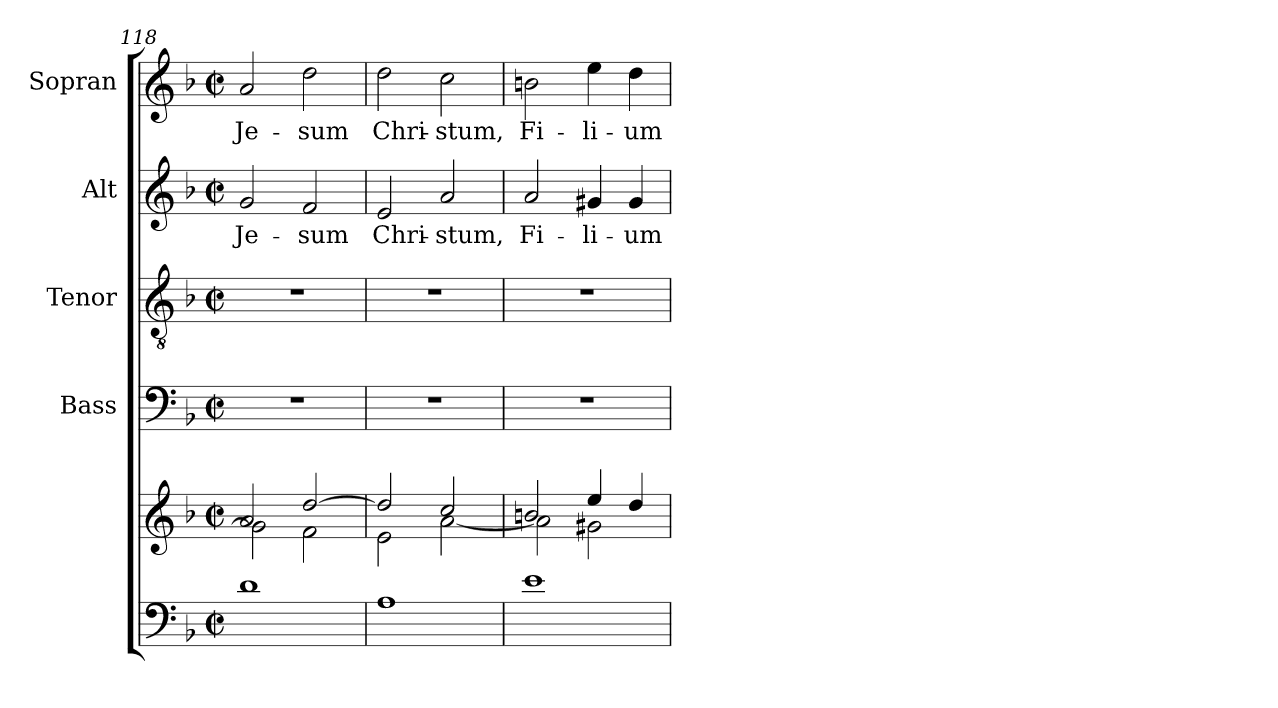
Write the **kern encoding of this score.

**kern	**kern	**kern	**kern	**kern	**text	**kern	**text
*part5	*part5	*part4	*part3	*part2	*part2	*part1	*part1
*staff6	*staff5	*staff4	*staff3	*staff2	*staff2	*staff1	*staff1
*	*	*I"Bass	*I"Tenor	*I"Alt	*	*I"Sopran	*
*	*	*I'B.	*I'T.	*I'A.	*	*I'S.	*
*clefF4	*clefG2	*clefF4	*clefGv2	*clefG2	*	*clefG2	*
*k[b-]	*k[b-]	*k[b-]	*k[b-]	*k[b-]	*	*k[b-]	*
*F:	*F:	*F:	*F:	*F:	*	*F:	*
*M2/2	*M2/2	*M2/2	*M2/2	*M2/2	*	*M2/2	*
*met(c|)	*met(c|)	*met(c|)	*met(c|)	*met(c|)	*	*met(c|)	*
=118	=118	=118	=118	=118	=118	=118	=118
*	*^	*	*	*	*	*	*
!	!	!	!	!	!	!LO:LY:b	!	!LO:LY:b
1d	2a/	2g\]	1r	1r	2g/	Je-	2a/	Je-
!	!	!	!	!	!	!LO:LY:b	!	!LO:LY:b
.	[>2dd/	2f\	.	.	2f/	-sum	2dd\	-sum
=119	=119	=119	=119	=119	=119	=119	=119	=119
!	!	!	!	!	!	!LO:LY:b	!	!LO:LY:b
1A	2dd/]	2e\	1r	1r	2e/	Chri-	2dd\	Chri-
!	!	!	!	!	!	!LO:LY:b	!	!LO:LY:b
.	2cc/	[<2a\	.	.	2a/	-stum,	2cc\	-stum,
=120	=120	=120	=120	=120	=120	=120	=120	=120
!	!	!	!	!	!	!LO:LY:b	!	!LO:LY:b
1e	2bn/	2a\]	1r	1r	2a/	Fi-	2bn\	Fi-
!	!	!	!	!	!	!LO:LY:b	!	!LO:LY:b
.	4ee/	2g#X\	.	.	4g#X/	-li-	4ee\	-li-
!	!	!	!	!	!	!LO:LY:b	!	!LO:LY:b
.	4dd/	.	.	.	4g#/	-um	4dd\	-um
*	*v	*v	*	*	*	*	*	*
=	=	=	=	=	=	=	=
*-	*-	*-	*-	*-	*-	*-	*-
